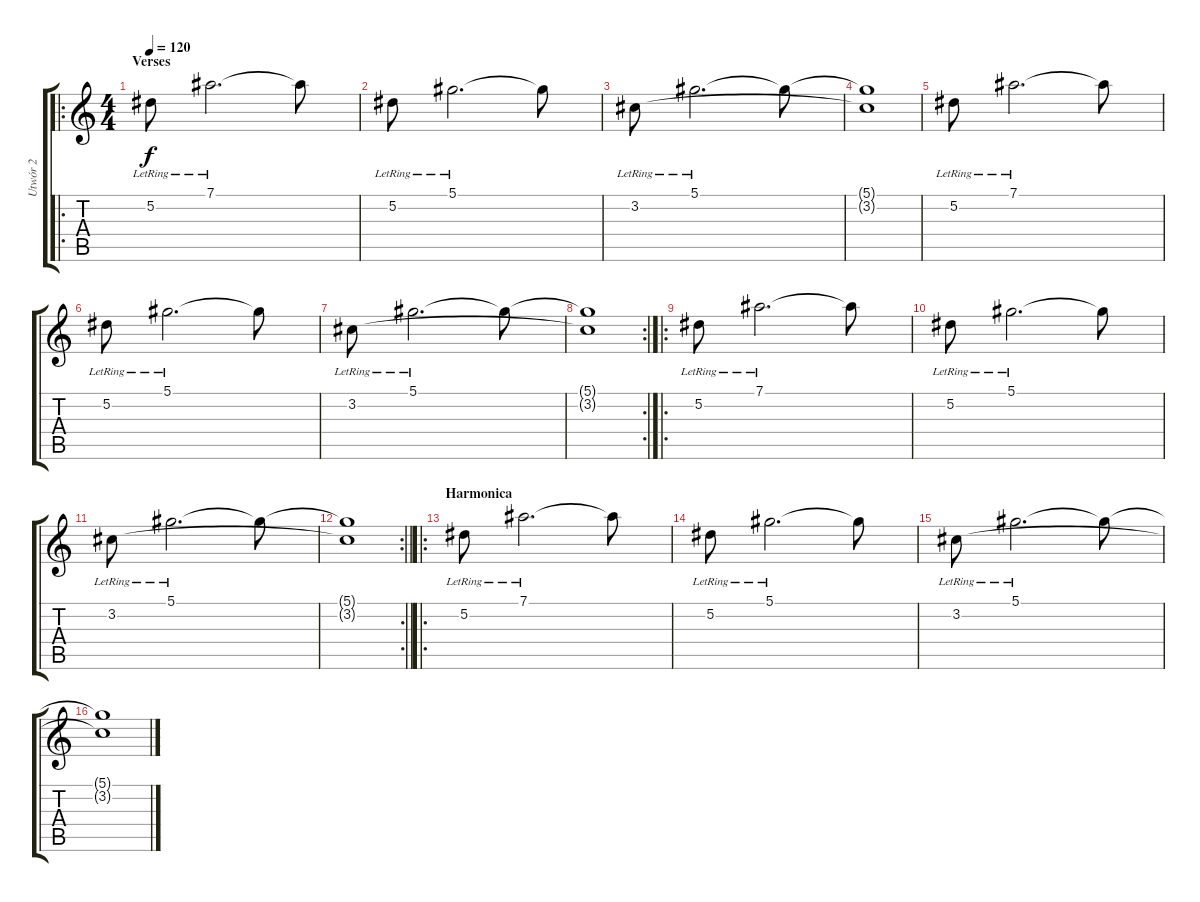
\track ("Utwór 2" "Utwór 2") {instrument electricguitarjazz}
\staff {score tabs}
\tuning (Eb4 Bb3 Gb3 Db3 Ab2 Eb2) {hide}
\ro
\ts (4 4)
\section ("" "Verses")
\tempo 120
\clef g2
\ks c
5.2{lr}.8{dy f} 7.1{lr}.2{d} 7.1{t}.8 |
5.2{lr}.8 5.1{lr}.2{d} 5.1{t}.8 |
3.2{lr}.8 5.1{lr}.2{d} 5.1{t}.8 |
(5.1{t} 3.2{t}).1 |
5.2{lr}.8 7.1{lr}.2{d} 7.1{t}.8 |
5.2{lr}.8 5.1{lr}.2{d} 5.1{t}.8 |
3.2{lr}.8 5.1{lr}.2{d} 5.1{t}.8 |
\rc 2
(5.1{t} 3.2{t}).1 |
\ro
5.2{lr}.8 7.1{lr}.2{d} 7.1{t}.8 |
5.2{lr}.8 5.1{lr}.2{d} 5.1{t}.8 |
3.2{lr}.8 5.1{lr}.2{d} 5.1{t}.8 |
\rc 2
\barLineRight lightlight
(5.1{t} 3.2{t}).1 |
\ro
\section ("" "Harmonica")
5.2{lr}.8 7.1{lr}.2{d} 7.1{t}.8 |
5.2{lr}.8 5.1{lr}.2{d} 5.1{t}.8 |
3.2{lr}.8 5.1{lr}.2{d} 5.1{t}.8 |
(5.1{t} 3.2{t}).1
